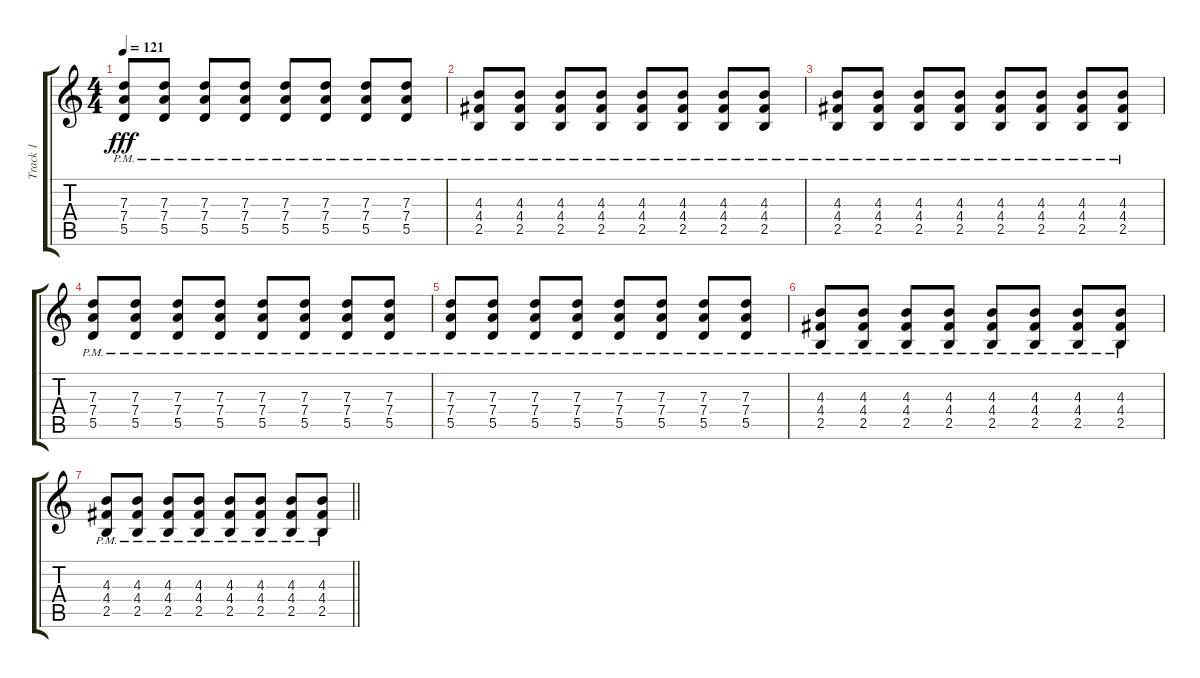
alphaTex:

\track ("Track 1" "Track 1") {instrument distortionguitar}
\staff {score tabs}
\tuning (E4 B3 G3 D3 A2 D2) {hide}
\ts (4 4)
\tempo 121
\clef g2
\ks c
(7.3{pm} 7.4{pm} 5.5{pm}).8{dy fff} (7.3{pm} 7.4{pm} 5.5{pm}).8 (7.3{pm} 7.4{pm} 5.5{pm}).8 (7.3{pm} 7.4{pm} 5.5{pm}).8 (7.3{pm} 7.4{pm} 5.5{pm}).8 (7.3{pm} 7.4{pm} 5.5{pm}).8 (7.3{pm} 7.4{pm} 5.5{pm}).8 (7.3{pm} 7.4{pm} 5.5{pm}).8 |
(4.3{pm} 4.4{pm} 2.5{pm}).8 (4.3{pm} 4.4{pm} 2.5{pm}).8 (4.3{pm} 4.4{pm} 2.5{pm}).8 (4.3{pm} 4.4{pm} 2.5{pm}).8 (4.3{pm} 4.4{pm} 2.5{pm}).8 (4.3{pm} 4.4{pm} 2.5{pm}).8 (4.3{pm} 4.4{pm} 2.5{pm}).8 (4.3{pm} 4.4{pm} 2.5{pm}).8 |
(4.3{pm} 4.4{pm} 2.5{pm}).8 (4.3{pm} 4.4{pm} 2.5{pm}).8 (4.3{pm} 4.4{pm} 2.5{pm}).8 (4.3{pm} 4.4{pm} 2.5{pm}).8 (4.3{pm} 4.4{pm} 2.5{pm}).8 (4.3{pm} 4.4{pm} 2.5{pm}).8 (4.3{pm} 4.4{pm} 2.5{pm}).8 (4.3{pm} 4.4{pm} 2.5{pm}).8 |
(7.3{pm} 7.4{pm} 5.5{pm}).8 (7.3{pm} 7.4{pm} 5.5{pm}).8 (7.3{pm} 7.4{pm} 5.5{pm}).8 (7.3{pm} 7.4{pm} 5.5{pm}).8 (7.3{pm} 7.4{pm} 5.5{pm}).8 (7.3{pm} 7.4{pm} 5.5{pm}).8 (7.3{pm} 7.4{pm} 5.5{pm}).8 (7.3{pm} 7.4{pm} 5.5{pm}).8 |
(7.3{pm} 7.4{pm} 5.5{pm}).8 (7.3{pm} 7.4{pm} 5.5{pm}).8 (7.3{pm} 7.4{pm} 5.5{pm}).8 (7.3{pm} 7.4{pm} 5.5{pm}).8 (7.3{pm} 7.4{pm} 5.5{pm}).8 (7.3{pm} 7.4{pm} 5.5{pm}).8 (7.3{pm} 7.4{pm} 5.5{pm}).8 (7.3{pm} 7.4{pm} 5.5{pm}).8 |
(4.3{pm} 4.4{pm} 2.5{pm}).8 (4.3{pm} 4.4{pm} 2.5{pm}).8 (4.3{pm} 4.4{pm} 2.5{pm}).8 (4.3{pm} 4.4{pm} 2.5{pm}).8 (4.3{pm} 4.4{pm} 2.5{pm}).8 (4.3{pm} 4.4{pm} 2.5{pm}).8 (4.3{pm} 4.4{pm} 2.5{pm}).8 (4.3{pm} 4.4{pm} 2.5{pm}).8 |
\barLineRight lightlight
(4.3{pm} 4.4{pm} 2.5{pm}).8 (4.3{pm} 4.4{pm} 2.5{pm}).8 (4.3{pm} 4.4{pm} 2.5{pm}).8 (4.3{pm} 4.4{pm} 2.5{pm}).8 (4.3{pm} 4.4{pm} 2.5{pm}).8 (4.3{pm} 4.4{pm} 2.5{pm}).8 (4.3{pm} 4.4{pm} 2.5{pm}).8 (4.3{pm} 4.4{pm} 2.5{pm}).8
